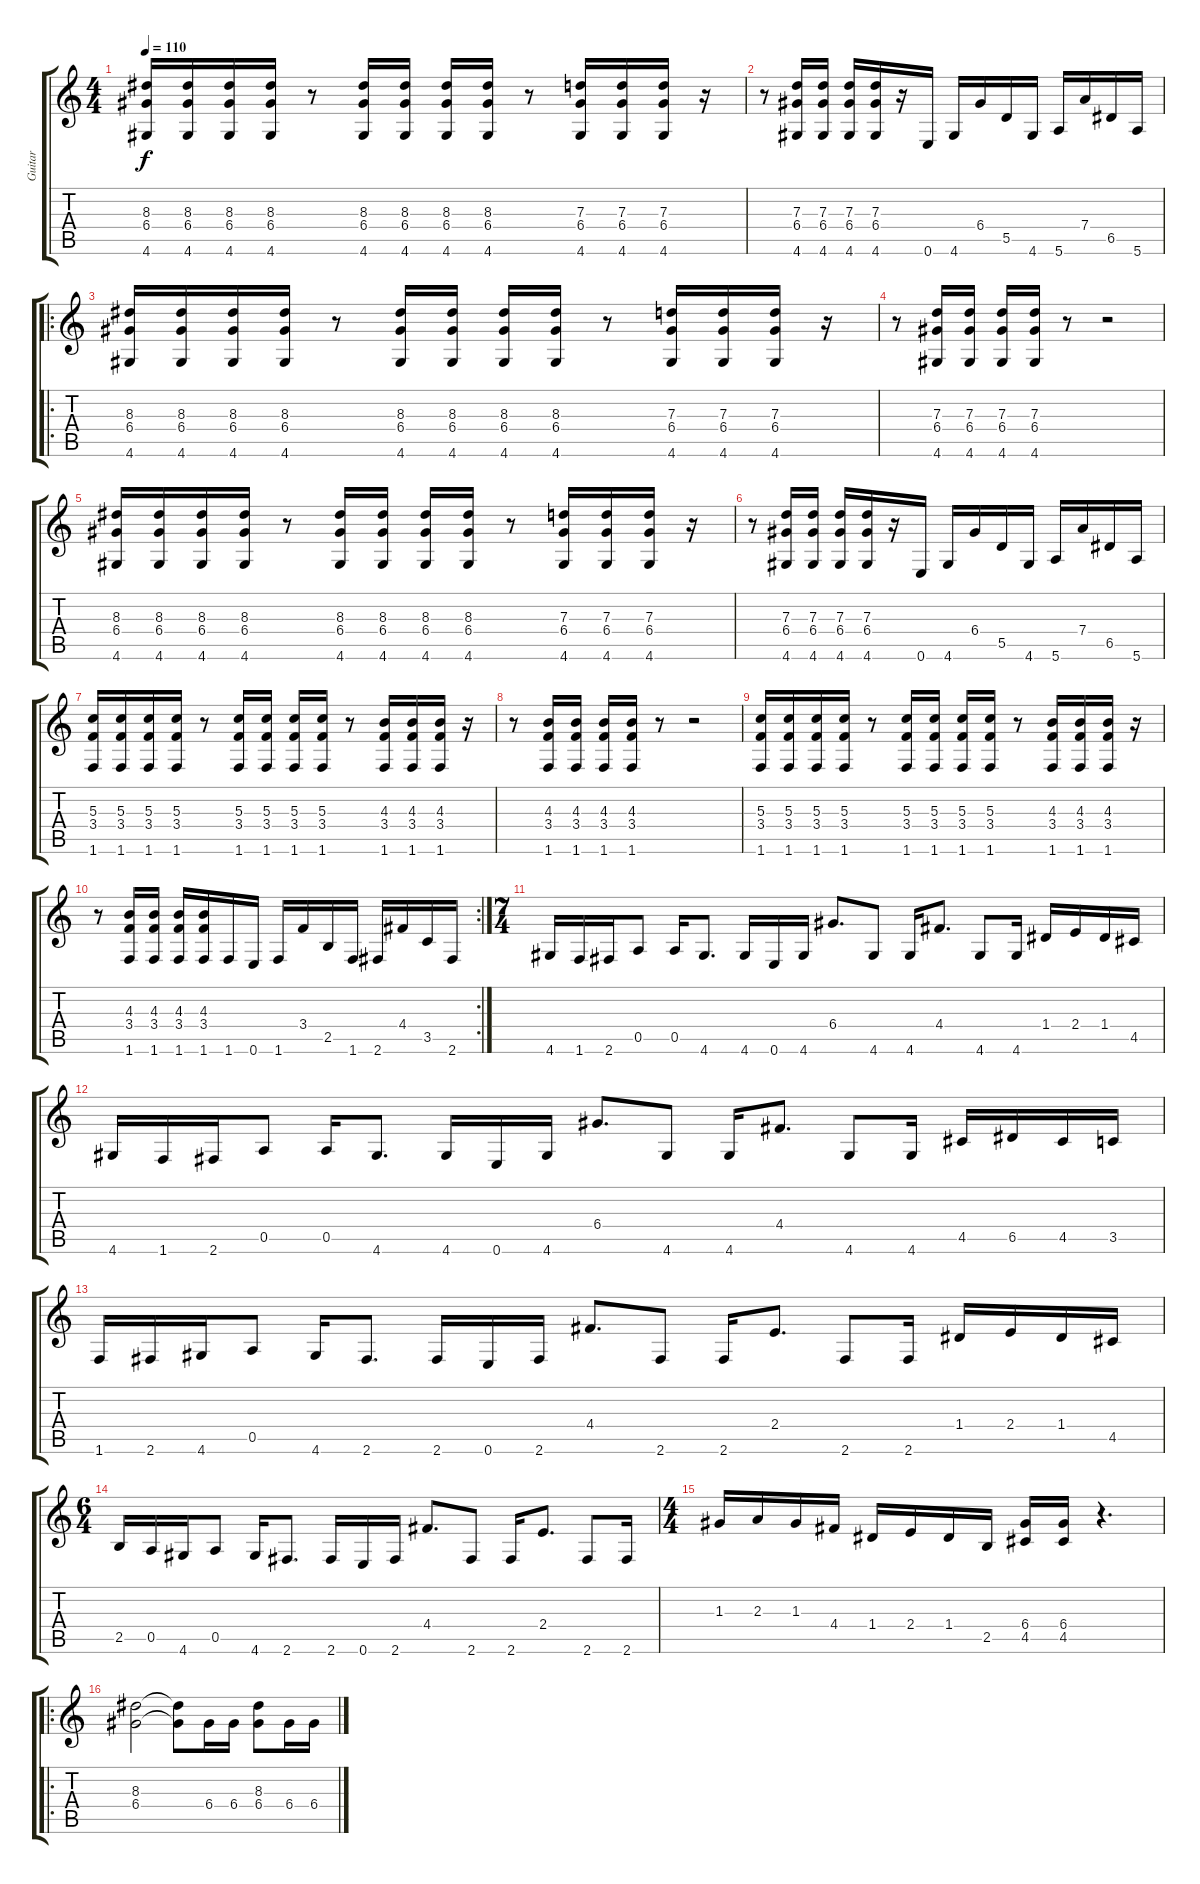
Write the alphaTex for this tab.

\track ("Guitar" "Guitar") {instrument distortionguitar}
\staff {score tabs}
\tuning (E4 B3 G3 D3 A2 E2) {hide}
\ts (4 4)
\tempo 110
\clef g2
\ks c
(8.3 6.4 4.6).16{dy f instrument distortionguitar} (8.3 6.4 4.6).16 (8.3 6.4 4.6).16 (8.3 6.4 4.6).16 r.8 (8.3 6.4 4.6).16 (8.3 6.4 4.6).16 (8.3 6.4 4.6).16 (8.3 6.4 4.6).16 r.8 (7.3 6.4 4.6).16 (7.3 6.4 4.6).16 (7.3 6.4 4.6).16 r.16 |
r.8 (7.3 6.4 4.6).16 (7.3 6.4 4.6).16 (7.3 6.4 4.6).16 (7.3 6.4 4.6).16 r.16 0.6.16 4.6.16 6.4.16 5.5.16 4.6.16 5.6.16 7.4.16 6.5.16 5.6.16 |
\ro
(8.3 6.4 4.6).16 (8.3 6.4 4.6).16 (8.3 6.4 4.6).16 (8.3 6.4 4.6).16 r.8 (8.3 6.4 4.6).16 (8.3 6.4 4.6).16 (8.3 6.4 4.6).16 (8.3 6.4 4.6).16 r.8 (7.3 6.4 4.6).16 (7.3 6.4 4.6).16 (7.3 6.4 4.6).16 r.16 |
r.8 (7.3 6.4 4.6).16 (7.3 6.4 4.6).16 (7.3 6.4 4.6).16 (7.3 6.4 4.6).16 r.8 r.2 |
(8.3 6.4 4.6).16 (8.3 6.4 4.6).16 (8.3 6.4 4.6).16 (8.3 6.4 4.6).16 r.8 (8.3 6.4 4.6).16 (8.3 6.4 4.6).16 (8.3 6.4 4.6).16 (8.3 6.4 4.6).16 r.8 (7.3 6.4 4.6).16 (7.3 6.4 4.6).16 (7.3 6.4 4.6).16 r.16 |
r.8 (7.3 6.4 4.6).16 (7.3 6.4 4.6).16 (7.3 6.4 4.6).16 (7.3 6.4 4.6).16 r.16 0.6.16 4.6.16 6.4.16 5.5.16 4.6.16 5.6.16 7.4.16 6.5.16 5.6.16 |
(5.3 3.4 1.6).16 (5.3 3.4 1.6).16 (5.3 3.4 1.6).16 (5.3 3.4 1.6).16 r.8 (5.3 3.4 1.6).16 (5.3 3.4 1.6).16 (5.3 3.4 1.6).16 (5.3 3.4 1.6).16 r.8 (4.3 3.4 1.6).16 (4.3 3.4 1.6).16 (4.3 3.4 1.6).16 r.16 |
r.8 (4.3 3.4 1.6).16 (4.3 3.4 1.6).16 (4.3 3.4 1.6).16 (4.3 3.4 1.6).16 r.8 r.2 |
(5.3 3.4 1.6).16 (5.3 3.4 1.6).16 (5.3 3.4 1.6).16 (5.3 3.4 1.6).16 r.8 (5.3 3.4 1.6).16 (5.3 3.4 1.6).16 (5.3 3.4 1.6).16 (5.3 3.4 1.6).16 r.8 (4.3 3.4 1.6).16 (4.3 3.4 1.6).16 (4.3 3.4 1.6).16 r.16 |
\rc 2
r.8 (4.3 3.4 1.6).16 (4.3 3.4 1.6).16 (4.3 3.4 1.6).16 (4.3 3.4 1.6).16 1.6.16 0.6.16 1.6.16 3.4.16 2.5.16 1.6.16 2.6.16 4.4.16 3.5.16 2.6.16 |
\ts (7 4)
4.6.16 1.6.16 2.6.16 0.5.8 0.5.16 4.6.8{d} 4.6.16 0.6.16 4.6.16 6.4.8{d} 4.6.8 4.6.16 4.4.8{d} 4.6.8 4.6.16 1.4.16 2.4.16 1.4.16 4.5.16 |
4.6.16 1.6.16 2.6.16 0.5.8 0.5.16 4.6.8{d} 4.6.16 0.6.16 4.6.16 6.4.8{d} 4.6.8 4.6.16 4.4.8{d} 4.6.8 4.6.16 4.5.16 6.5.16 4.5.16 3.5.16 |
1.6.16 2.6.16 4.6.16 0.5.8 4.6.16 2.6.8{d} 2.6.16 0.6.16 2.6.16 4.4.8{d} 2.6.8 2.6.16 2.4.8{d} 2.6.8 2.6.16 1.4.16 2.4.16 1.4.16 4.5.16 |
\ts (6 4)
2.5.16 0.5.16 4.6.16 0.5.8 4.6.16 2.6.8{d} 2.6.16 0.6.16 2.6.16 4.4.8{d} 2.6.8 2.6.16 2.4.8{d} 2.6.8 2.6.16 |
\ts (4 4)
1.3.16 2.3.16 1.3.16 4.4.16 1.4.16 2.4.16 1.4.16 2.5.16 (6.4 4.5).16 (6.4 4.5).16 r.4{d} |
\ro
(8.3 6.4).2 (8.3{t} 6.4{t}).8 6.4.16 6.4.16 (8.3 6.4).8 6.4.16 6.4.16
